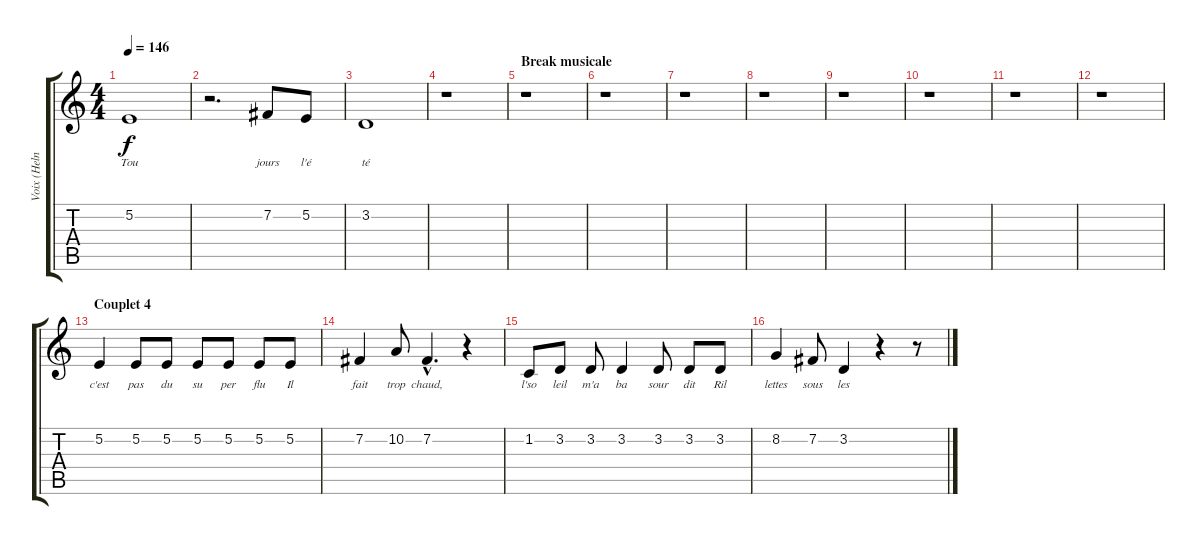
\track ("Voix (Helno)" "Voix (Heln") {instrument clarinet}
\staff {score tabs}
\tuning (E4 B3 G3 D3 A2 E2) {hide}
\ts (4 4)
\tempo 146
\clef g2
\ks c
5.2.1{lyrics (0 "Tou") lyrics (1 "") lyrics (2 "") lyrics (3 "") lyrics (4 "") dy f} |
r.2{d} 7.2.8{lyrics (0 "jours") lyrics (1 "") lyrics (2 "") lyrics (3 "") lyrics (4 "")} 5.2.8{lyrics (0 "l'é") lyrics (1 "") lyrics (2 "") lyrics (3 "") lyrics (4 "")} |
3.2.1{lyrics (0 "té") lyrics (1 "") lyrics (2 "") lyrics (3 "") lyrics (4 "")} |
r.1 |
\section ("" "Break musicale")
r.1 |
r.1 |
r.1 |
r.1 |
r.1 |
r.1 |
r.1 |
r.1 |
\section ("" "Couplet 4")
5.2.4{lyrics (0 "c'est") lyrics (1 "") lyrics (2 "") lyrics (3 "") lyrics (4 "")} 5.2.8{lyrics (0 "pas") lyrics (1 "") lyrics (2 "") lyrics (3 "") lyrics (4 "")} 5.2.8{lyrics (0 "du") lyrics (1 "") lyrics (2 "") lyrics (3 "") lyrics (4 "")} 5.2.8{lyrics (0 "su") lyrics (1 "") lyrics (2 "") lyrics (3 "") lyrics (4 "")} 5.2.8{lyrics (0 "per") lyrics (1 "") lyrics (2 "") lyrics (3 "") lyrics (4 "")} 5.2.8{lyrics (0 "flu") lyrics (1 "") lyrics (2 "") lyrics (3 "") lyrics (4 "")} 5.2.8{lyrics (0 "Il") lyrics (1 "") lyrics (2 "") lyrics (3 "") lyrics (4 "")} |
7.2.4{lyrics (0 "fait") lyrics (1 "") lyrics (2 "") lyrics (3 "") lyrics (4 "")} 10.2.8{lyrics (0 "trop") lyrics (1 "") lyrics (2 "") lyrics (3 "") lyrics (4 "")} 7.2{hac}.4{d lyrics (0 "chaud,") lyrics (1 "") lyrics (2 "") lyrics (3 "") lyrics (4 "")} r.4 |
1.2.8{lyrics (0 "l'so") lyrics (1 "") lyrics (2 "") lyrics (3 "") lyrics (4 "")} 3.2.8{lyrics (0 "leil") lyrics (1 "") lyrics (2 "") lyrics (3 "") lyrics (4 "")} 3.2.8{lyrics (0 "m'a") lyrics (1 "") lyrics (2 "") lyrics (3 "") lyrics (4 "")} 3.2.4{lyrics (0 "ba") lyrics (1 "") lyrics (2 "") lyrics (3 "") lyrics (4 "")} 3.2.8{lyrics (0 "sour") lyrics (1 "") lyrics (2 "") lyrics (3 "") lyrics (4 "")} 3.2.8{lyrics (0 "dit") lyrics (1 "") lyrics (2 "") lyrics (3 "") lyrics (4 "")} 3.2.8{lyrics (0 "Ril") lyrics (1 "") lyrics (2 "") lyrics (3 "") lyrics (4 "")} |
8.2.4{lyrics (0 "lettes") lyrics (1 "") lyrics (2 "") lyrics (3 "") lyrics (4 "")} 7.2.8{lyrics (0 "sous") lyrics (1 "") lyrics (2 "") lyrics (3 "") lyrics (4 "")} 3.2.4{lyrics (0 "les") lyrics (1 "") lyrics (2 "") lyrics (3 "") lyrics (4 "")} r.4 r.8
